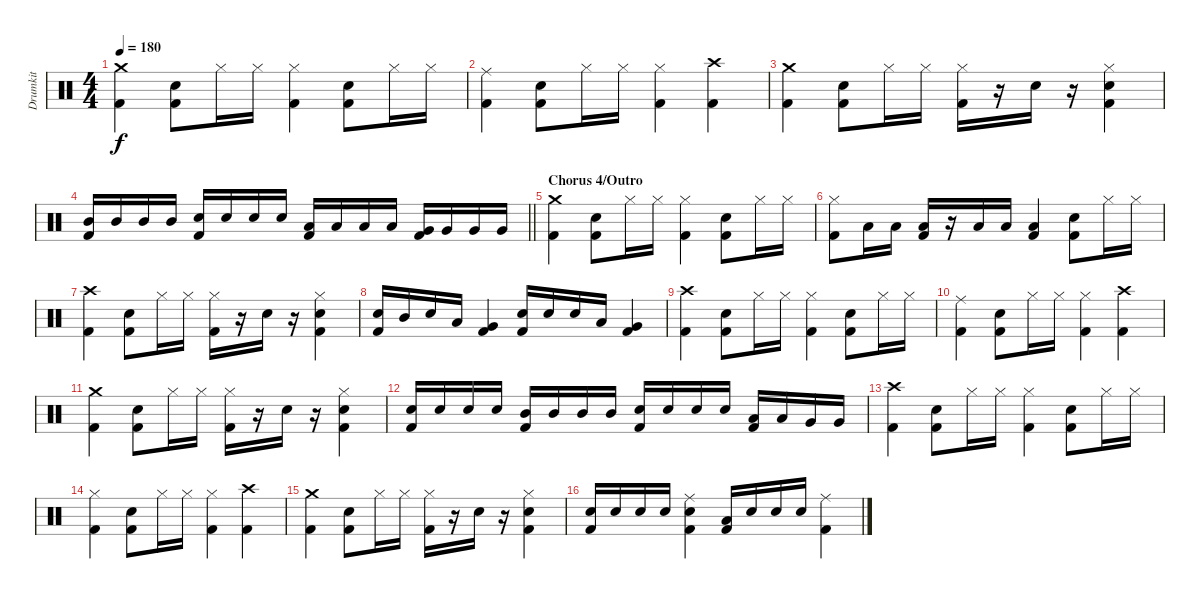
\track ("Drumkit" "Drumkit") {instrument percussion}
\staff {score}
\articulation defaults
\ts (4 4)
\tempo 180
\clef neutral
\ks c
("Kick (hit) 2" "Crash medium (hit)").4{dy f} ("Snare (hit) 2" "Kick (hit) 2").8 "Hi-Hat (closed)".16 "Hi-Hat (closed)".16 ("Hi-Hat (closed)" "Kick (hit) 2").4 ("Snare (hit) 2" "Kick (hit) 2").8 "Hi-Hat (closed)".16 "Hi-Hat (closed)".16 |
("Kick (hit) 2" "Ride (middle)").4 ("Snare (hit) 2" "Kick (hit) 2").8 "Hi-Hat (closed)".16 "Hi-Hat (closed)".16 ("Hi-Hat (closed)" "Kick (hit) 2").4 ("Kick (hit) 2" "Crash high (hit)").4 |
("Kick (hit) 2" "Crash medium (hit)").4 ("Snare (hit) 2" "Kick (hit) 2").8 "Hi-Hat (closed)".16 "Hi-Hat (closed)".16 ("Hi-Hat (closed)" "Kick (hit) 2").16 r.16 "Snare (hit) 2".16 r.16 ("Hi-Hat (closed)" "Kick (hit) 2" "Snare (hit) 2").4 |
\barLineRight lightlight
("Mid Tom (hit)" "Kick (hit) 2").16 "Mid Tom (hit)".16 "Mid Tom (hit)".16 "Mid Tom (hit)".16 ("Kick (hit) 2" "Snare (hit) 2").16 "Snare (hit) 2".16 "Snare (hit) 2".16 "Snare (hit) 2".16 ("Kick (hit) 2" "Low Tom (hit)").16 "Low Tom (hit)".16 "Low Tom (hit)".16 "Low Tom (hit)".16 ("Very Low Tom (hit)" "Kick (hit) 2").16 "Very Low Tom (hit)".16 "Very Low Tom (hit)".16 "Very Low Tom (hit)".16 |
\section ("" "Chorus 4/Outro")
("Kick (hit) 2" "Crash medium (hit)").4 ("Snare (hit) 2" "Kick (hit) 2").8 "Hi-Hat (closed)".16 "Hi-Hat (closed)".16 ("Hi-Hat (closed)" "Kick (hit) 2").4 ("Snare (hit) 2" "Kick (hit) 2").8 "Hi-Hat (closed)".16 "Hi-Hat (closed)".16 |
("Kick (hit) 2" "Hi-Hat (closed)").8 "Low Tom (hit)".16 "Low Tom (hit)".16 ("Kick (hit) 2" "Low Tom (hit)").16 r.16 "Low Tom (hit)".16 "Low Tom (hit)".16 ("Kick (hit) 2" "Low Tom (hit)").4 ("Snare (hit) 2" "Kick (hit) 2").8 "Hi-Hat (closed)".16 "Hi-Hat (closed)".16 |
("Kick (hit) 2" "Crash high (hit)").4 ("Snare (hit) 2" "Kick (hit) 2").8 "Hi-Hat (closed)".16 "Hi-Hat (closed)".16 ("Hi-Hat (closed)" "Kick (hit) 2").16 r.16 "Snare (hit) 2".16 r.16 ("Hi-Hat (closed)" "Kick (hit) 2" "Snare (hit) 2").4 |
("Kick (hit) 2" "Snare (hit) 2").16 "Mid Tom (hit)".16 "Snare (hit) 2".16 "Low Tom (hit)".16 ("Kick (hit) 2" "Very Low Tom (hit)").4 ("Kick (hit) 2" "Snare (hit) 2").16 "Snare (hit) 2".16 "Snare (hit) 2".16 "Low Tom (hit)".16 ("Kick (hit) 2" "Very Low Tom (hit)").4 |
("Kick (hit) 2" "Crash high (hit)").4 ("Snare (hit) 2" "Kick (hit) 2").8 "Hi-Hat (closed)".16 "Hi-Hat (closed)".16 ("Hi-Hat (closed)" "Kick (hit) 2").4 ("Snare (hit) 2" "Kick (hit) 2").8 "Hi-Hat (closed)".16 "Hi-Hat (closed)".16 |
("Kick (hit) 2" "Ride (middle)").4 ("Snare (hit) 2" "Kick (hit) 2").8 "Hi-Hat (closed)".16 "Hi-Hat (closed)".16 ("Hi-Hat (closed)" "Kick (hit) 2").4 ("Kick (hit) 2" "Crash high (hit)").4 |
("Kick (hit) 2" "Crash medium (hit)").4 ("Snare (hit) 2" "Kick (hit) 2").8 "Hi-Hat (closed)".16 "Hi-Hat (closed)".16 ("Hi-Hat (closed)" "Kick (hit) 2").16 r.16 "Snare (hit) 2".16 r.16 ("Hi-Hat (closed)" "Kick (hit) 2" "Snare (hit) 2").4 |
("Kick (hit) 2" "Snare (hit) 2").16 "Snare (hit) 2".16 "Snare (hit) 2".16 "Snare (hit) 2".16 ("Kick (hit) 2" "Mid Tom (hit)").16 "Mid Tom (hit)".16 "Mid Tom (hit)".16 "Mid Tom (hit)".16 ("Kick (hit) 2" "Snare (hit) 2").16 "Snare (hit) 2".16 "Snare (hit) 2".16 "Snare (hit) 2".16 ("Kick (hit) 2" "Low Tom (hit)").16 "Low Tom (hit)".16 "Very Low Tom (hit)".16 "Very Low Tom (hit)".16 |
("Kick (hit) 2" "Crash high (hit)").4 ("Snare (hit) 2" "Kick (hit) 2").8 "Hi-Hat (closed)".16 "Hi-Hat (closed)".16 ("Hi-Hat (closed)" "Kick (hit) 2").4 ("Snare (hit) 2" "Kick (hit) 2").8 "Hi-Hat (closed)".16 "Hi-Hat (closed)".16 |
("Hi-Hat (closed)" "Kick (hit) 2").4 ("Snare (hit) 2" "Kick (hit) 2").8 "Hi-Hat (closed)".16 "Hi-Hat (closed)".16 ("Hi-Hat (closed)" "Kick (hit) 2").4 ("Kick (hit) 2" "Crash high (hit)").4 |
("Kick (hit) 2" "Crash medium (hit)").4 ("Snare (hit) 2" "Kick (hit) 2").8 "Hi-Hat (closed)".16 "Hi-Hat (closed)".16 ("Hi-Hat (closed)" "Kick (hit) 2").16 r.16 "Snare (hit) 2".16 r.16 ("Hi-Hat (closed)" "Kick (hit) 2" "Snare (hit) 2").4 |
("Kick (hit) 2" "Snare (hit) 2").16 "Snare (hit) 2".16 "Snare (hit) 2".16 "Snare (hit) 2".16 ("Kick (hit) 2" "Ride (middle)" "Snare (hit) 2").4 ("Kick (hit) 2" "Low Tom (hit)").16 "Snare (hit) 2".16 "Snare (hit) 2".16 "Snare (hit) 2".16 ("Kick (hit) 2" "Ride (middle)").4
